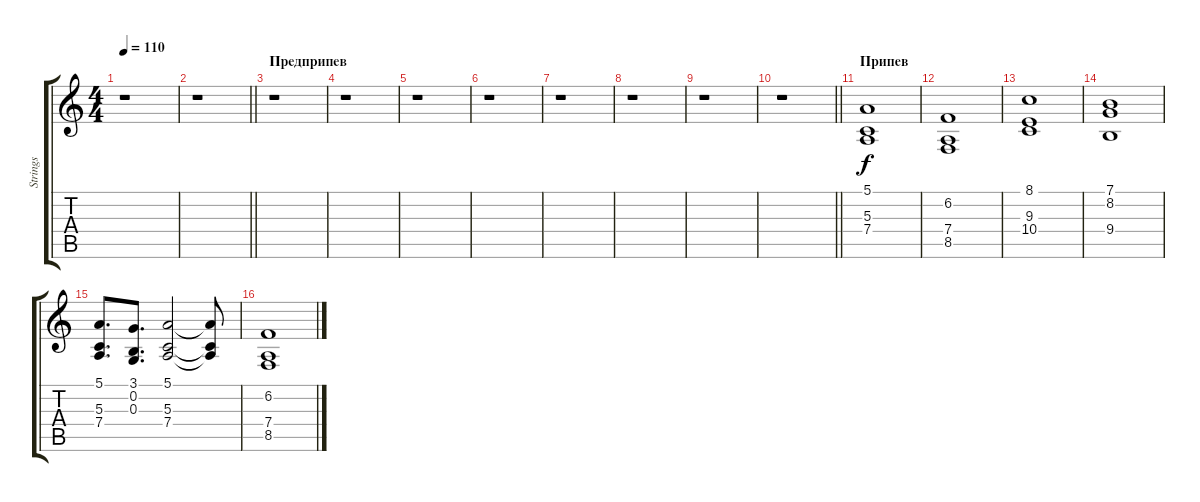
\track ("Strings" "Strings") {instrument stringensemble1}
\staff {score tabs}
\tuning (E4 B3 G3 D3 A2 E2) {hide}
\ts (4 4)
\tempo 110
\clef g2
\ks c
r.1{dy f} |
\barLineRight lightlight
r.1 |
\section ("" "Предприпев")
r.1 |
r.1 |
r.1 |
r.1 |
r.1 |
r.1 |
r.1 |
\barLineRight lightlight
r.1 |
\section ("" "Припев")
(5.1 5.3 7.4).1 |
(6.2 7.4 8.5).1 |
(8.1 9.3 10.4).1 |
(7.1 8.2 9.4).1 |
(5.1 5.3 7.4).8{d} (3.1 0.2 0.3).8{d} (5.1 5.3 7.4).2 (5.1{t} 5.3{t} 7.4{t}).8 |
(6.2 7.4 8.5).1
